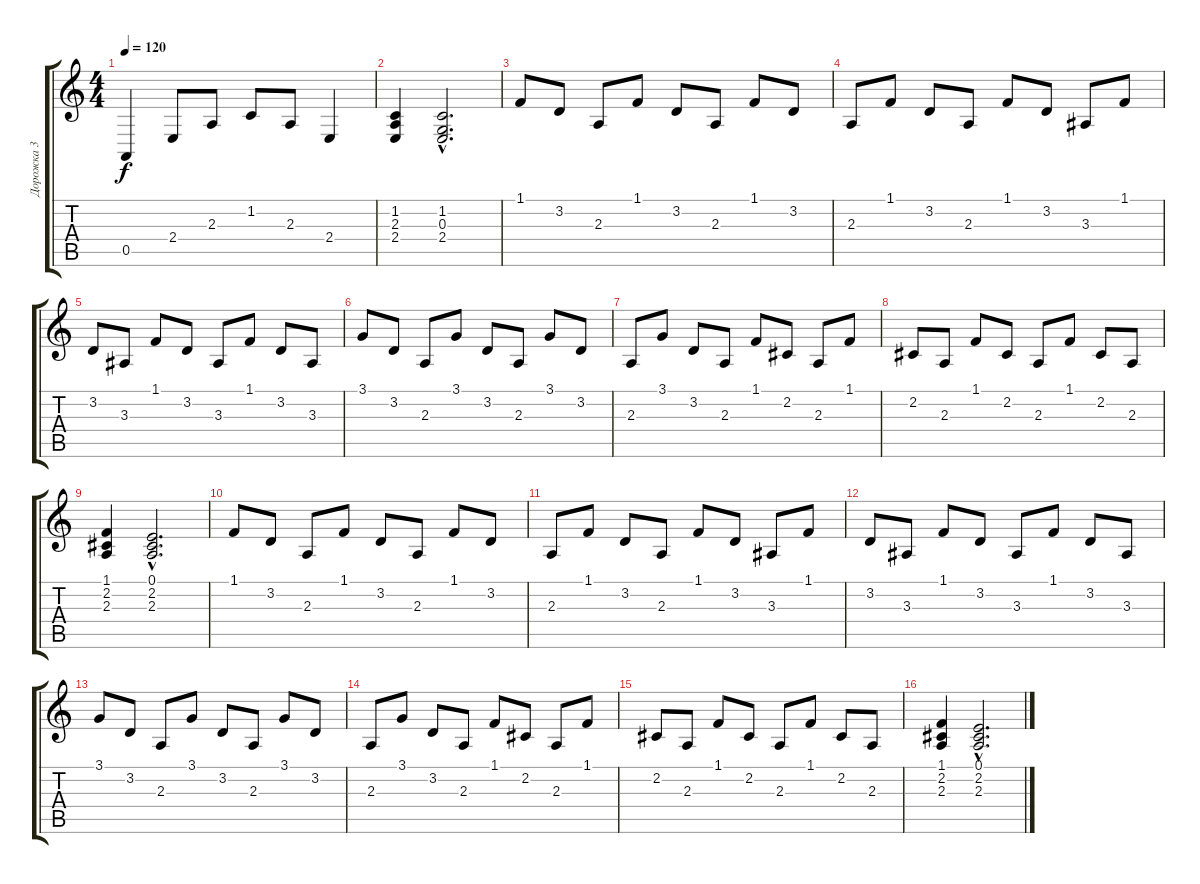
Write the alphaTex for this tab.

\track ("Дорожка 3" "Дорожка 3") {instrument electricgrandpiano}
\staff {score tabs}
\tuning (E4 B3 G3 D3 A2 E2) {hide}
\ts (4 4)
\tempo 120
\clef g2
\ks c
0.5.4{dy f} 2.4.8 2.3.8 1.2.8 2.3.8 2.4.4 |
(1.2 2.3 2.4).4 (1.2{hac} 0.3{hac} 2.4{hac}).2{d} |
1.1.8 3.2.8 2.3.8 1.1.8 3.2.8 2.3.8 1.1.8 3.2.8 |
2.3.8 1.1.8 3.2.8 2.3.8 1.1.8 3.2.8 3.3.8 1.1.8 |
3.2.8 3.3.8 1.1.8 3.2.8 3.3.8 1.1.8 3.2.8 3.3.8 |
3.1.8 3.2.8 2.3.8 3.1.8 3.2.8 2.3.8 3.1.8 3.2.8 |
2.3.8 3.1.8 3.2.8 2.3.8 1.1.8 2.2.8 2.3.8 1.1.8 |
2.2.8 2.3.8 1.1.8 2.2.8 2.3.8 1.1.8 2.2.8 2.3.8 |
(1.1 2.2 2.3).4 (0.1{hac} 2.2{hac} 2.3{hac}).2{d} |
1.1.8 3.2.8 2.3.8 1.1.8 3.2.8 2.3.8 1.1.8 3.2.8 |
2.3.8 1.1.8 3.2.8 2.3.8 1.1.8 3.2.8 3.3.8 1.1.8 |
3.2.8 3.3.8 1.1.8 3.2.8 3.3.8 1.1.8 3.2.8 3.3.8 |
3.1.8 3.2.8 2.3.8 3.1.8 3.2.8 2.3.8 3.1.8 3.2.8 |
2.3.8 3.1.8 3.2.8 2.3.8 1.1.8 2.2.8 2.3.8 1.1.8 |
2.2.8 2.3.8 1.1.8 2.2.8 2.3.8 1.1.8 2.2.8 2.3.8 |
(1.1 2.2 2.3).4 (0.1{hac} 2.2{hac} 2.3{hac}).2{d}
